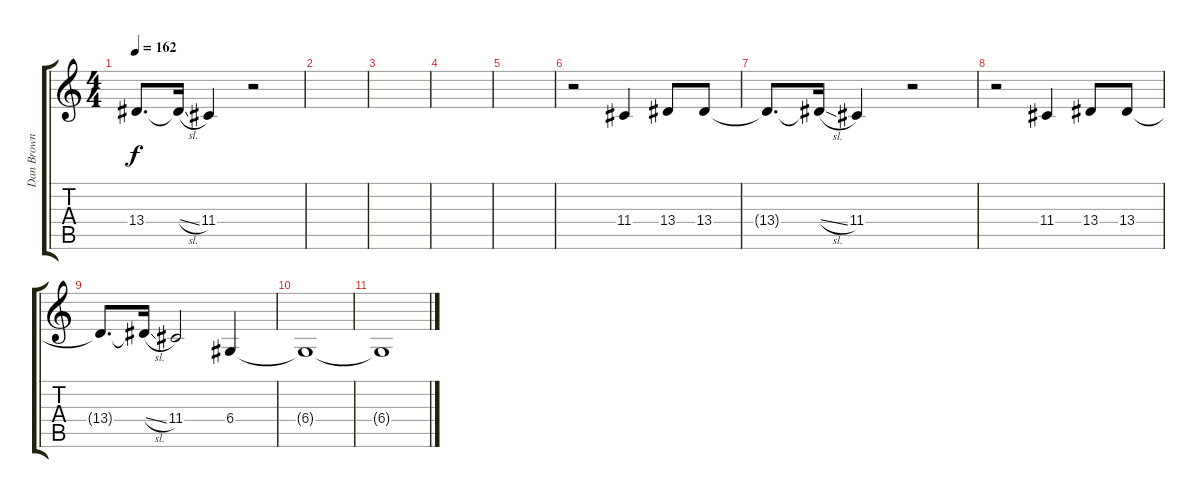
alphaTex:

\track ("Dan Brown (lead vocal)" "Dan Brown ") {instrument tuba}
\staff {score tabs}
\tuning (E4 B3 G3 D3 A2 E2) {hide}
\ts (4 4)
\tempo 162
\clef g2
\ks c
13.4{t}.8{d dy f} 13.4{sl t}.16 11.4.4 r.2 |
|
|
|
|
r.2 11.4.4 13.4.8 13.4.8 |
13.4{t}.8{d} 13.4{sl t}.16 11.4.4 r.2 |
r.2 11.4.4 13.4.8 13.4.8 |
13.4{t}.8{d} 13.4{sl t}.16 11.4.2 6.4.4 |
6.4{t}.1 |
6.4{t}.1
